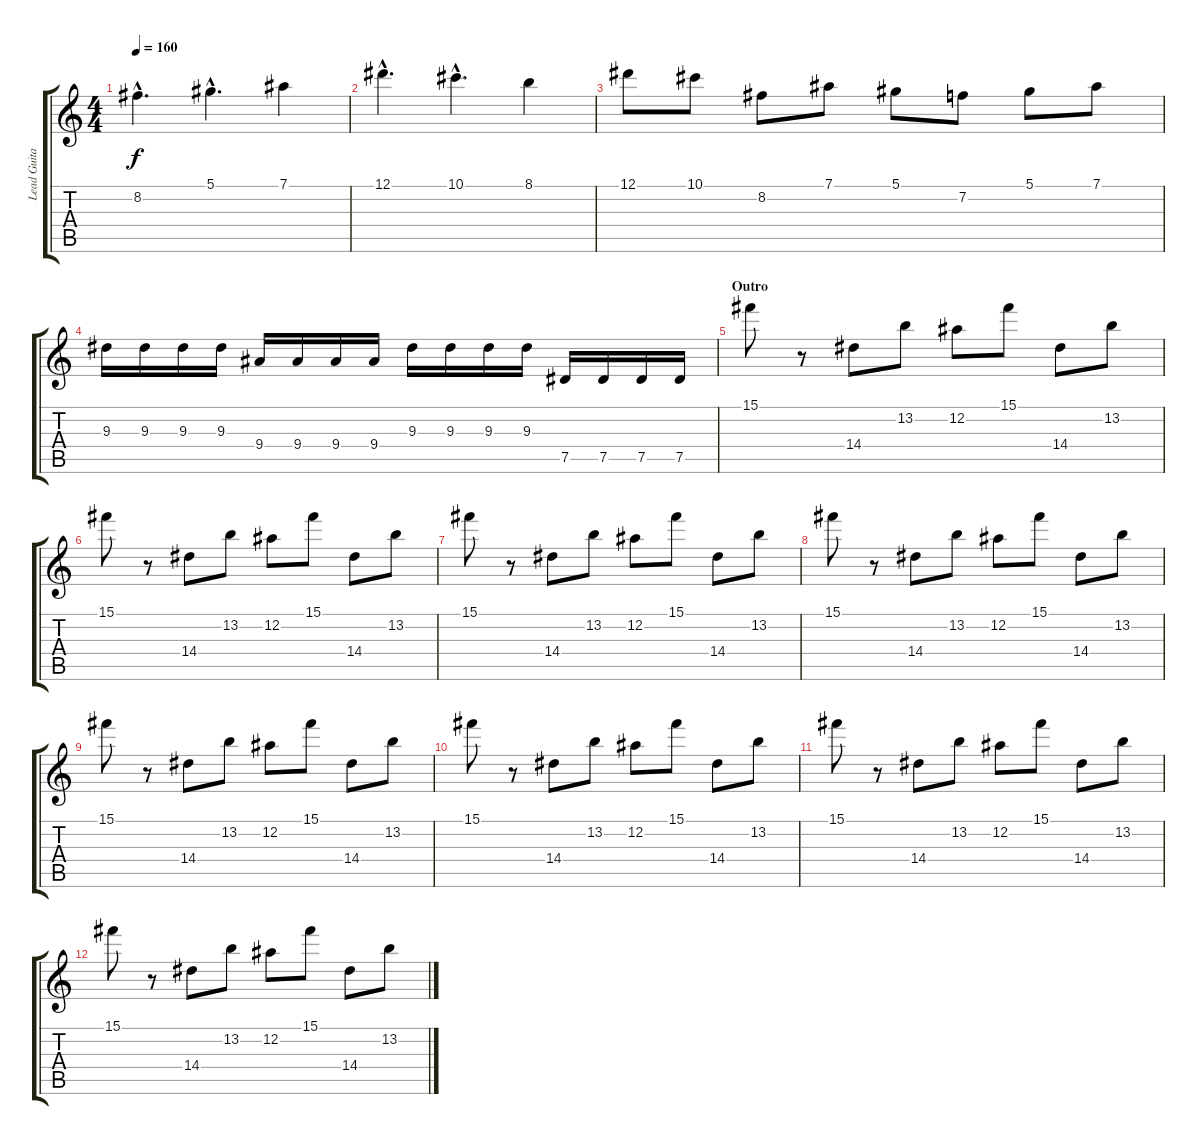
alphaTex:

\track ("Lead Guitar I" "Lead Guita") {instrument overdrivenguitar}
\staff {score tabs}
\tuning (Eb4 Bb3 Gb3 Db3 Ab2 Eb2) {hide}
\ts (4 4)
\tempo 160
\clef g2
\ks c
8.2{hac}.4{d dy f} 5.1{hac}.4{d} 7.1.4 |
12.1{hac}.4{d} 10.1{hac}.4{d} 8.1.4 |
12.1.8 10.1.8 8.2.8 7.1.8 5.1.8 7.2.8 5.1.8 7.1.8 |
9.3.16 9.3.16 9.3.16 9.3.16 9.4.16 9.4.16 9.4.16 9.4.16 9.3.16 9.3.16 9.3.16 9.3.16 7.5.16 7.5.16 7.5.16 7.5.16 |
\section ("" "Outro")
15.1.8 r.8 14.4.8 13.2.8 12.2.8 15.1.8 14.4.8 13.2.8 |
15.1.8 r.8 14.4.8 13.2.8 12.2.8 15.1.8 14.4.8 13.2.8 |
15.1.8 r.8 14.4.8 13.2.8 12.2.8 15.1.8 14.4.8 13.2.8 |
15.1.8 r.8 14.4.8 13.2.8 12.2.8 15.1.8 14.4.8 13.2.8 |
15.1.8 r.8 14.4.8 13.2.8 12.2.8 15.1.8 14.4.8 13.2.8 |
15.1.8 r.8 14.4.8 13.2.8 12.2.8 15.1.8 14.4.8 13.2.8 |
15.1.8 r.8 14.4.8 13.2.8 12.2.8 15.1.8 14.4.8 13.2.8 |
15.1.8 r.8 14.4.8 13.2.8 12.2.8 15.1.8 14.4.8 13.2.8
